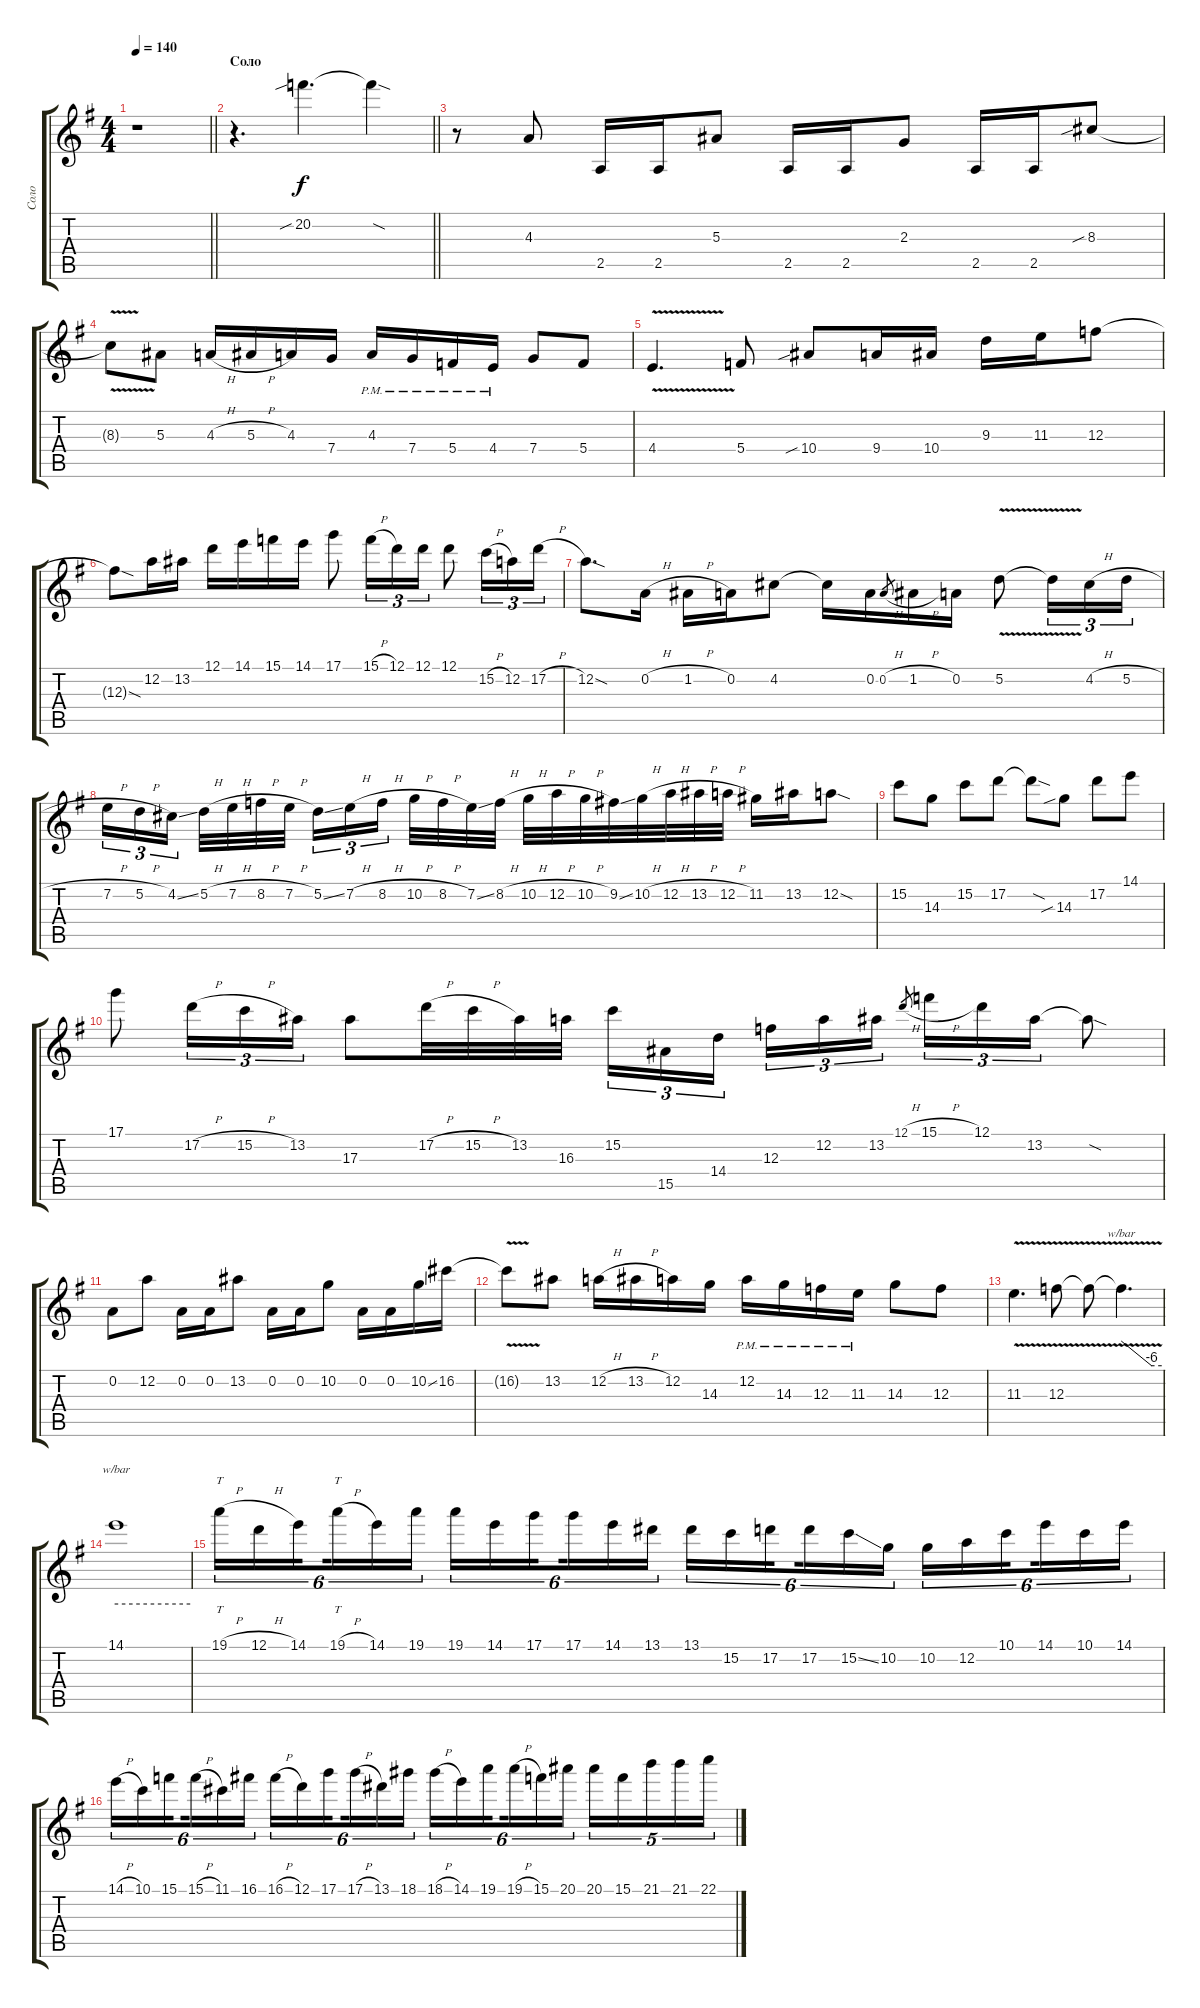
\track ("Соло" "Соло") {instrument distortionguitar}
\staff {score tabs}
\tuning (D4 A3 F3 C3 G2 D2) {hide}
\ts (4 4)
\tempo 140
\clef g2
\barLineRight lightlight
\ks g
r.1{dy f} |
\section ("" "Соло")
\barLineRight lightlight
r.4{d} 20.2{sib}.4{d} 20.2{sod t}.4 |
r.8 4.3.8 2.5.16 2.5.16 5.3.8 2.5.16 2.5.16 2.3.8 2.5.16 2.5.16 8.3{sib}.8 |
8.3{v t}.8 5.3.8 4.3{h}.16 5.3{h}.16 4.3.16 7.4.16 4.3{pm}.16 7.4{pm}.16 5.4{pm}.16 4.4{pm}.16 7.4.8 5.4.8 |
4.4{v}.4{d} 5.4.8 10.4{sib}.8 9.4.16 10.4.16 9.3.16 11.3.16 12.3.8 |
12.3{sod t}.8 12.2.16 13.2.16 12.1.16 14.1.16 15.1.16 14.1.16 17.1.8 15.1{h}.16{tu (3 2)} 12.1.16{tu (3 2)} 12.1.16{tu (3 2)} 12.1.8 15.2{h}.16{tu (3 2)} 12.2.16{tu (3 2)} 17.2{h}.16{tu (3 2)} |
12.2{sod}.8{d} 0.2{h}.16 1.2{h}.16 0.2.16 4.2.8 4.2{t}.16 0.2.16 0.2{h}.8{gr} 1.2{h}.16 0.2.16 5.2{v}.8 5.2{v t}.16{tu (3 2)} 4.2{h}.16{tu (3 2)} 5.2{h}.16{tu (3 2)} |
7.2{h}.16{tu (3 2)} 5.2{h}.16{tu (3 2)} 4.2{ss}.16{tu (3 2) beam splitsecondary} 5.2{h}.32 7.2{h}.32 8.2{h}.32 7.2{h}.32 5.2{ss}.16{tu (3 2)} 7.2{h}.16{tu (3 2)} 8.2{h}.16{tu (3 2) beam splitsecondary} 10.2{h}.32 8.2{h}.32 7.2{ss}.32 8.2{h}.32 10.2{h}.32 12.2{h}.32 10.2{h}.32 9.2{ss}.32 10.2{h}.32 12.2{h}.32 13.2{h}.32 12.2{h}.32 11.2.16 13.2.16 12.2{sod}.8 |
15.2.8 14.3.8 15.2.8 17.2.8 17.2{sod t}.8 14.3{sib}.8 17.2.8 14.1.8 |
17.1.8 17.2{h}.16{tu (3 2)} 15.2{h}.16{tu (3 2)} 13.2.16{tu (3 2)} 17.3.8 17.2{h}.32 15.2{h}.32 13.2.32 16.3.32 15.2.16{tu (3 2)} 15.5.16{tu (3 2)} 14.4.16{tu (3 2) beam splitsecondary} 12.3.16{tu (3 2)} 12.2.16{tu (3 2)} 13.2.16{tu (3 2)} 12.1{h}.8{gr} 15.1{h}.16{tu (3 2)} 12.1.16{tu (3 2)} 13.2.16{tu (3 2)} 13.2{sod t}.8 |
0.2.8 12.2.8 0.2.16 0.2.16 13.2.8 0.2.16 0.2.16 10.2.8 0.2.16 0.2.16 10.2{ss}.16 16.2.16 |
16.2{v t}.8 13.2.8 12.2{h}.16 13.2{h}.16 12.2.16 14.3.16 12.2{pm}.16 14.3{pm}.16 12.3{pm}.16 11.3{pm}.16 14.3.8 12.3.8 |
11.3{v}.4{d} 12.3{v}.8 12.3{v t}.8 12.3{t}.4{d tbe (custom default 0 0 45 -24 60 -24)} |
14.1.1{tbe (hold default 0 0 60 0)} |
19.1{h}.16{tt tu (6 4)} 12.1{h}.16{tu (6 4)} 14.1.16{tu (6 4) beam splitsecondary} 19.1{h}.16{tt tu (6 4)} 14.1.16{tu (6 4)} 19.1.16{tu (6 4)} 19.1.16{tu (6 4)} 14.1.16{tu (6 4)} 17.1.16{tu (6 4) beam splitsecondary} 17.1.16{tu (6 4)} 14.1.16{tu (6 4)} 13.1.16{tu (6 4)} 13.1.16{tu (6 4)} 15.2.16{tu (6 4)} 17.2.16{tu (6 4) beam splitsecondary} 17.2.16{tu (6 4)} 15.2{ss}.16{tu (6 4)} 10.2.16{tu (6 4)} 10.2.16{tu (6 4)} 12.2.16{tu (6 4)} 10.1.16{tu (6 4) beam splitsecondary} 14.1.16{tu (6 4)} 10.1.16{tu (6 4)} 14.1.16{tu (6 4)} |
14.1{h}.16{tu (6 4)} 10.1.16{tu (6 4)} 15.1.16{tu (6 4) beam splitsecondary} 15.1{h}.16{tu (6 4)} 11.1.16{tu (6 4)} 16.1.16{tu (6 4)} 16.1{h}.16{tu (6 4)} 12.1.16{tu (6 4)} 17.1.16{tu (6 4) beam splitsecondary} 17.1{h}.16{tu (6 4)} 13.1.16{tu (6 4)} 18.1.16{tu (6 4)} 18.1{h}.16{tu (6 4)} 14.1.16{tu (6 4)} 19.1.16{tu (6 4) beam splitsecondary} 19.1{h}.16{tu (6 4)} 15.1.16{tu (6 4)} 20.1.16{tu (6 4)} 20.1.16{tu (5 4)} 15.1.16{tu (5 4)} 21.1.16{tu (5 4)} 21.1.16{tu (5 4)} 22.1.16{tu (5 4)}
